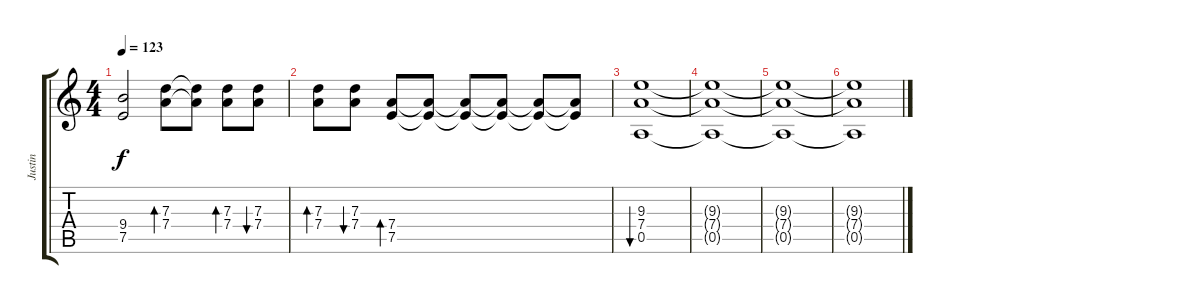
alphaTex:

\track ("Justin" "Justin") {instrument acousticguitarsteel}
\staff {score tabs}
\tuning (E4 B3 G3 D3 A2 E2) {hide}
\ts (4 4)
\tempo 123
\clef g2
\ks c
(9.4{t} 7.5{t}).2{dy f} (7.3 7.4).8{bd 240} (7.3{t} 7.4{t}).8 (7.3 7.4).8{bd 240} (7.3 7.4).8{bu 240} |
(7.3 7.4).8{bd 240} (7.3 7.4).8{bu 240} (7.4 7.5).8{bd 240} (7.4{t} 7.5{t}).8 (7.4{t} 7.5{t}).8 (7.4{t} 7.5{t}).8 (7.4{t} 7.5{t}).8 (7.4{t} 7.5{t}).8 |
(9.3 7.4 0.5).1{bu 480} |
(9.3{t} 7.4{t} 0.5{t}).1 |
(9.3{t} 7.4{t} 0.5{t}).1 |
(9.3{t} 7.4{t} 0.5{t}).1
